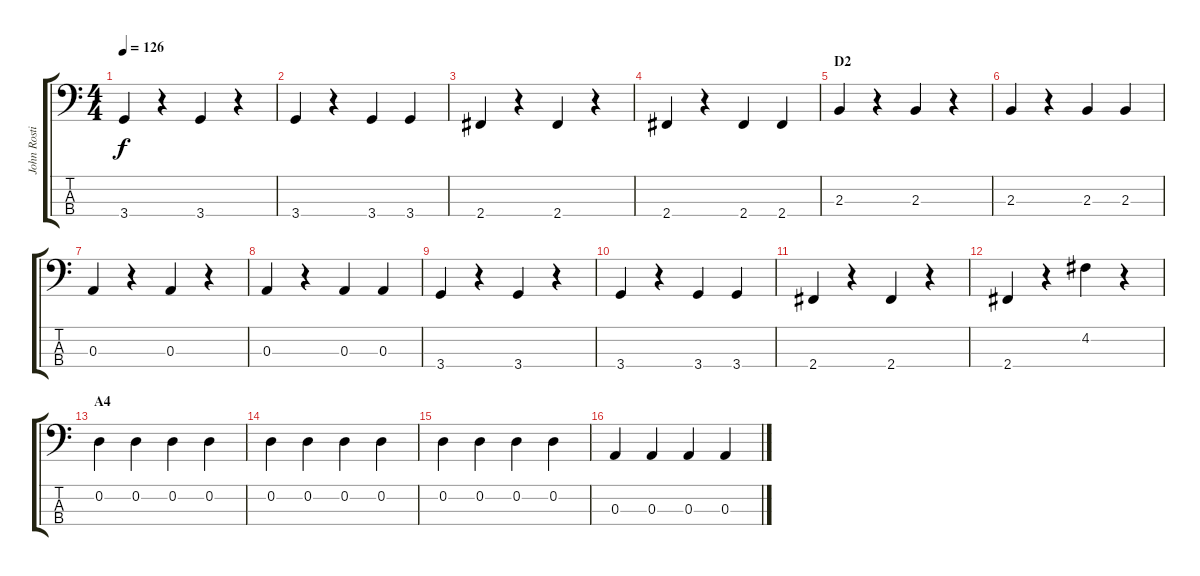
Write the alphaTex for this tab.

\track ("John Rostill" "John Rosti") {instrument acousticbass}
\staff {score tabs}
\tuning (G2 D2 A1 E1) {hide}
\ts (4 4)
\tempo 126
\clef f4
\ks c
3.4.4{dy f} r.4 3.4.4 r.4 |
3.4.4 r.4 3.4.4 3.4.4 |
2.4.4 r.4 2.4.4 r.4 |
2.4.4 r.4 2.4.4 2.4.4 |
\section ("" "D2")
2.3.4{txt " "} r.4 2.3.4 r.4 |
2.3.4 r.4 2.3.4 2.3.4 |
0.3.4 r.4 0.3.4 r.4 |
0.3.4 r.4 0.3.4 0.3.4 |
3.4.4 r.4 3.4.4 r.4 |
3.4.4 r.4 3.4.4 3.4.4 |
2.4.4 r.4 2.4.4 r.4 |
2.4.4 r.4 4.2.4 r.4 |
\section ("" "A4")
0.2.4{txt " "} 0.2.4 0.2.4 0.2.4 |
0.2.4 0.2.4 0.2.4 0.2.4 |
0.2.4 0.2.4 0.2.4 0.2.4 |
0.3.4 0.3.4 0.3.4 0.3.4
